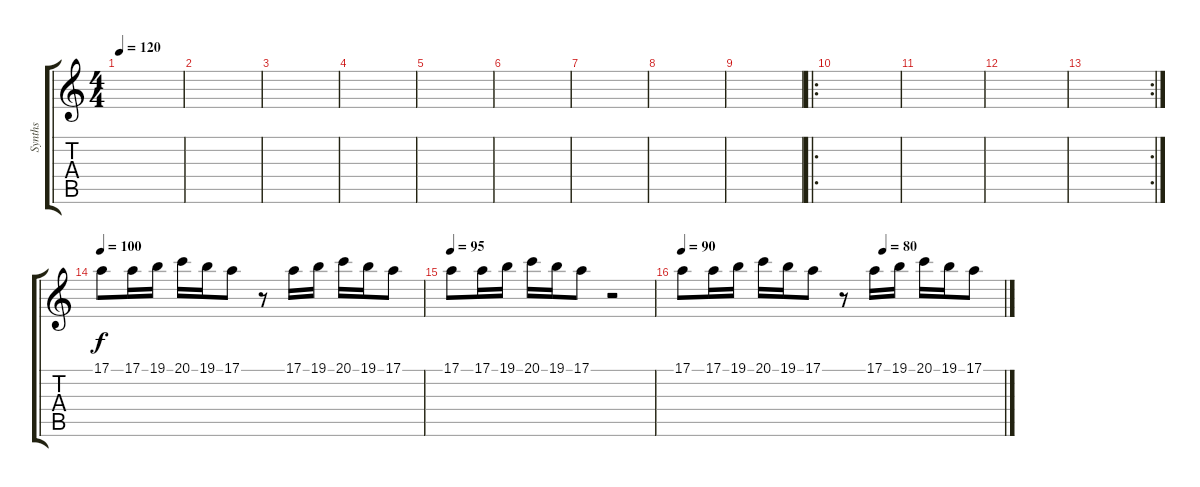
\track ("Synths" "Synths") {instrument cello}
\staff {score tabs}
\tuning (E4 B3 G3 D3 A2 E2) {hide}
\ts (4 4)
\tempo 120
\clef g2
\ks c
|
|
|
|
|
|
|
|
|
\ro
|
|
|
\rc 2
|
\tempo 100
17.1.8 17.1.16 19.1.16 20.1.16 19.1.16 17.1.8 r.8 17.1.16 19.1.16 20.1.16 19.1.16 17.1.8 |
\tempo 95
17.1.8 17.1.16 19.1.16 20.1.16 19.1.16 17.1.8 r.2 |
\tempo 90
\tempo (80 0.625)
17.1.8 17.1.16 19.1.16 20.1.16 19.1.16 17.1.8 r.8 17.1.16 19.1.16 20.1.16 19.1.16 17.1.8
